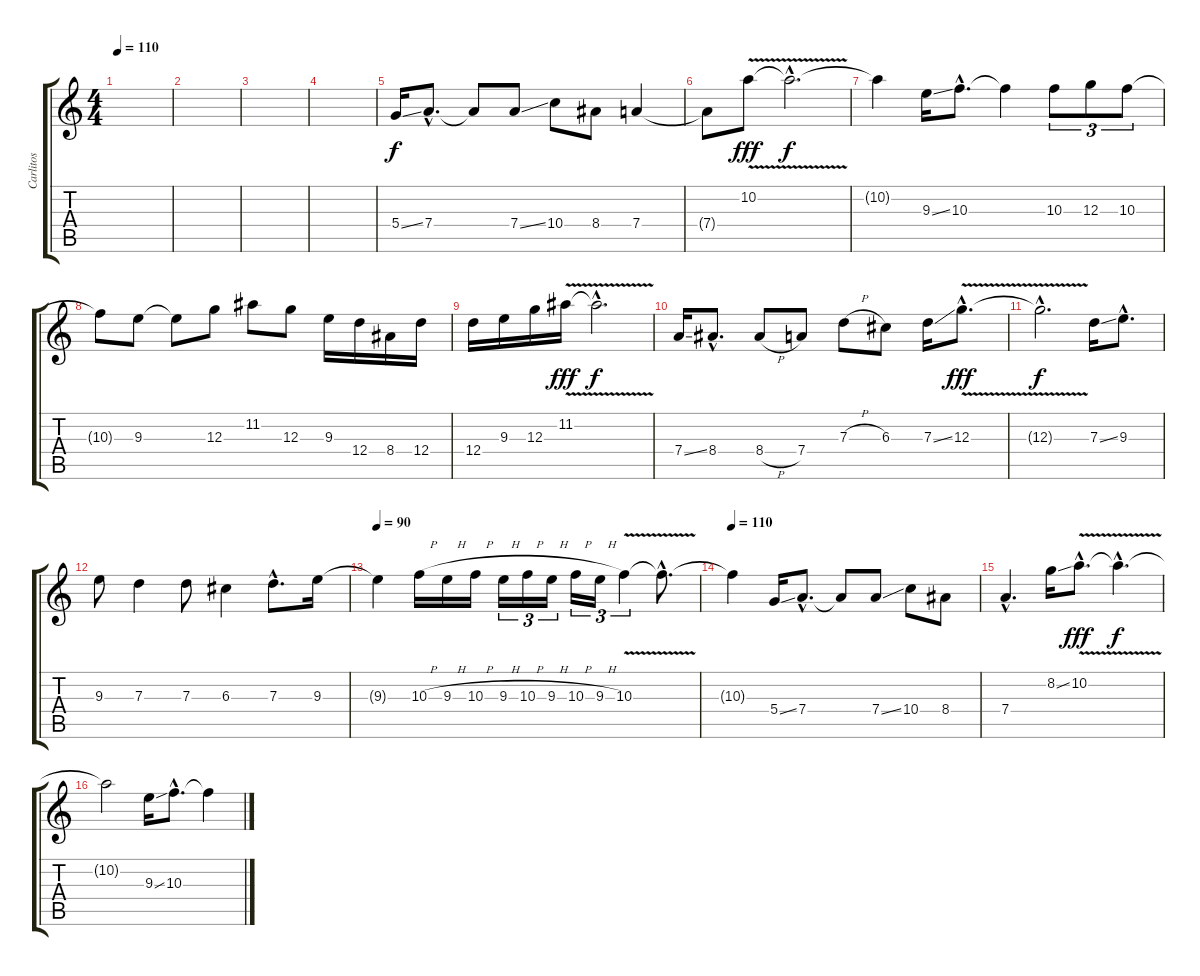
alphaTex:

\track ("Carlitos" "Carlitos") {instrument distortionguitar}
\staff {score tabs}
\tuning (E4 B3 G3 D3 A2 E2) {hide}
\ts (4 4)
\tempo 110
\clef g2
\ks c
|
|
|
|
5.4{ss}.16 7.4{hac}.8{d} 7.4{t}.8 7.4{ss}.8 10.4.8 8.4.8 7.4.4 |
7.4{t}.8 10.2{v}.8{dy fff} 10.2{hac t}.2{d dy f} |
10.2{t}.4 9.3{ss}.16 10.3{hac}.8{d} 10.3{t}.4 10.3.8{tu (3 2)} 12.3.8{tu (3 2)} 10.3.8{tu (3 2)} |
10.3{t}.8 9.3.8 9.3{t}.8 12.3.8 11.2.8 12.3.8 9.3.16 12.4.16 8.4.16 12.4.16 |
12.4.16 9.3.16 12.3.16 11.2{v}.16{dy fff} 11.2{hac t}.2{d dy f} |
7.4{ss}.16 8.4{hac}.8{d} 8.4{h}.8 7.4.8 7.3{h}.8 6.3.8 7.3{ss}.16 12.3{v hac}.8{d dy fff} |
12.3{hac t}.2{d dy f} 7.3{ss}.16 9.3{hac}.8{d} |
9.3.8 7.3.4 7.3.8 6.3.4 7.3{hac}.8{d} 9.3.16 |
\tempo 90
9.3{t}.4 10.3{h}.16 9.3{h}.16 10.3{h}.16 9.3{h}.16{tu (3 2)} 10.3{h}.16{tu (3 2)} 9.3{h}.16{tu (3 2)} 10.3{h}.16{tu (3 2)} 9.3{h}.16{tu (3 2)} 10.3{v}.4{tu (3 2)} 10.3{hac t}.8{d} |
\tempo 110
10.3{t}.4 5.4{ss}.16 7.4{hac}.8{d} 7.4{t}.8 7.4{ss}.8 10.4.8 8.4.8 |
7.4{hac}.4{d} 8.2{ss}.16 10.2{v hac}.8{d dy fff} 10.2{hac t}.4{d dy f} |
10.2{t}.2 9.3{ss}.16 10.3{hac}.8{d} 10.3{t}.4
